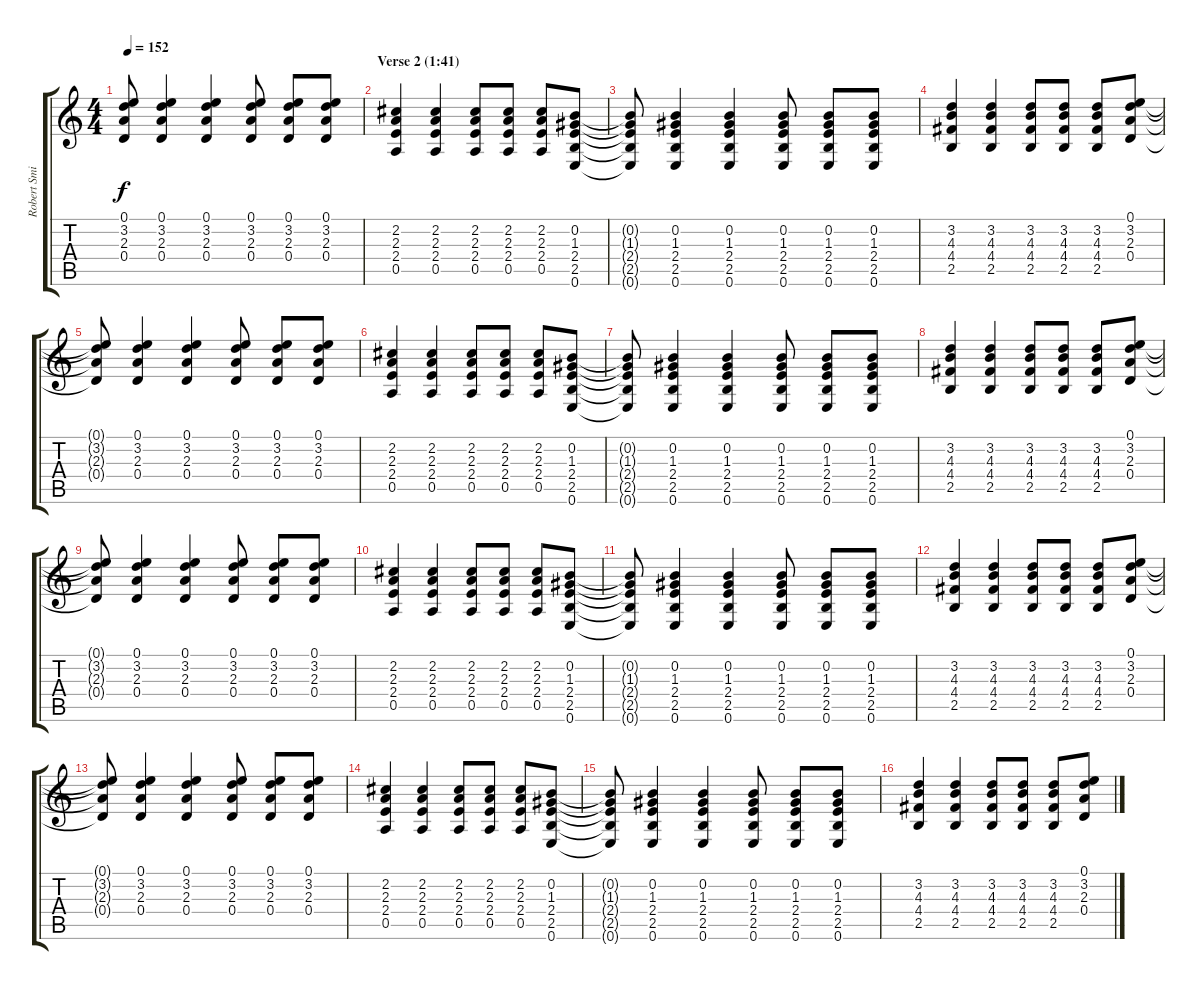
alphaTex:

\track ("Robert Smith (acoustic rhythm guitar)" "Robert Smi") {instrument acousticguitarsteel}
\staff {score tabs}
\tuning (E4 B3 G3 D3 A2 E2) {hide}
\ts (4 4)
\tempo 152
\clef g2
\ks c
(0.1{t} 3.2{t} 2.3{t} 0.4{t}).8{dy f} (0.1 3.2 2.3 0.4).4 (0.1 3.2 2.3 0.4).4 (0.1 3.2 2.3 0.4).8 (0.1 3.2 2.3 0.4).8 (0.1 3.2 2.3 0.4).8 |
\section ("" "Verse 2 (1:41)")
(2.2 2.3 2.4 0.5).4 (2.2 2.3 2.4 0.5).4 (2.2 2.3 2.4 0.5).8 (2.2 2.3 2.4 0.5).8 (2.2 2.3 2.4 0.5).8 (0.2 1.3 2.4 2.5 0.6).8 |
(0.2{t} 1.3{t} 2.4{t} 2.5{t} 0.6{t}).8 (0.2 1.3 2.4 2.5 0.6).4 (0.2 1.3 2.4 2.5 0.6).4 (0.2 1.3 2.4 2.5 0.6).8 (0.2 1.3 2.4 2.5 0.6).8 (0.2 1.3 2.4 2.5 0.6).8 |
(3.2 4.3 4.4 2.5).4 (3.2 4.3 4.4 2.5).4 (3.2 4.3 4.4 2.5).8 (3.2 4.3 4.4 2.5).8 (3.2 4.3 4.4 2.5).8 (0.1 3.2 2.3 0.4).8 |
(0.1{t} 3.2{t} 2.3{t} 0.4{t}).8 (0.1 3.2 2.3 0.4).4 (0.1 3.2 2.3 0.4).4 (0.1 3.2 2.3 0.4).8 (0.1 3.2 2.3 0.4).8 (0.1 3.2 2.3 0.4).8 |
(2.2 2.3 2.4 0.5).4 (2.2 2.3 2.4 0.5).4 (2.2 2.3 2.4 0.5).8 (2.2 2.3 2.4 0.5).8 (2.2 2.3 2.4 0.5).8 (0.2 1.3 2.4 2.5 0.6).8 |
(0.2{t} 1.3{t} 2.4{t} 2.5{t} 0.6{t}).8 (0.2 1.3 2.4 2.5 0.6).4 (0.2 1.3 2.4 2.5 0.6).4 (0.2 1.3 2.4 2.5 0.6).8 (0.2 1.3 2.4 2.5 0.6).8 (0.2 1.3 2.4 2.5 0.6).8 |
(3.2 4.3 4.4 2.5).4 (3.2 4.3 4.4 2.5).4 (3.2 4.3 4.4 2.5).8 (3.2 4.3 4.4 2.5).8 (3.2 4.3 4.4 2.5).8 (0.1 3.2 2.3 0.4).8 |
(0.1{t} 3.2{t} 2.3{t} 0.4{t}).8 (0.1 3.2 2.3 0.4).4 (0.1 3.2 2.3 0.4).4 (0.1 3.2 2.3 0.4).8 (0.1 3.2 2.3 0.4).8 (0.1 3.2 2.3 0.4).8 |
(2.2 2.3 2.4 0.5).4 (2.2 2.3 2.4 0.5).4 (2.2 2.3 2.4 0.5).8 (2.2 2.3 2.4 0.5).8 (2.2 2.3 2.4 0.5).8 (0.2 1.3 2.4 2.5 0.6).8 |
(0.2{t} 1.3{t} 2.4{t} 2.5{t} 0.6{t}).8 (0.2 1.3 2.4 2.5 0.6).4 (0.2 1.3 2.4 2.5 0.6).4 (0.2 1.3 2.4 2.5 0.6).8 (0.2 1.3 2.4 2.5 0.6).8 (0.2 1.3 2.4 2.5 0.6).8 |
(3.2 4.3 4.4 2.5).4 (3.2 4.3 4.4 2.5).4 (3.2 4.3 4.4 2.5).8 (3.2 4.3 4.4 2.5).8 (3.2 4.3 4.4 2.5).8 (0.1 3.2 2.3 0.4).8 |
(0.1{t} 3.2{t} 2.3{t} 0.4{t}).8 (0.1 3.2 2.3 0.4).4 (0.1 3.2 2.3 0.4).4 (0.1 3.2 2.3 0.4).8 (0.1 3.2 2.3 0.4).8 (0.1 3.2 2.3 0.4).8 |
(2.2 2.3 2.4 0.5).4 (2.2 2.3 2.4 0.5).4 (2.2 2.3 2.4 0.5).8 (2.2 2.3 2.4 0.5).8 (2.2 2.3 2.4 0.5).8 (0.2 1.3 2.4 2.5 0.6).8 |
(0.2{t} 1.3{t} 2.4{t} 2.5{t} 0.6{t}).8 (0.2 1.3 2.4 2.5 0.6).4 (0.2 1.3 2.4 2.5 0.6).4 (0.2 1.3 2.4 2.5 0.6).8 (0.2 1.3 2.4 2.5 0.6).8 (0.2 1.3 2.4 2.5 0.6).8 |
(3.2 4.3 4.4 2.5).4 (3.2 4.3 4.4 2.5).4 (3.2 4.3 4.4 2.5).8 (3.2 4.3 4.4 2.5).8 (3.2 4.3 4.4 2.5).8 (0.1 3.2 2.3 0.4).8
